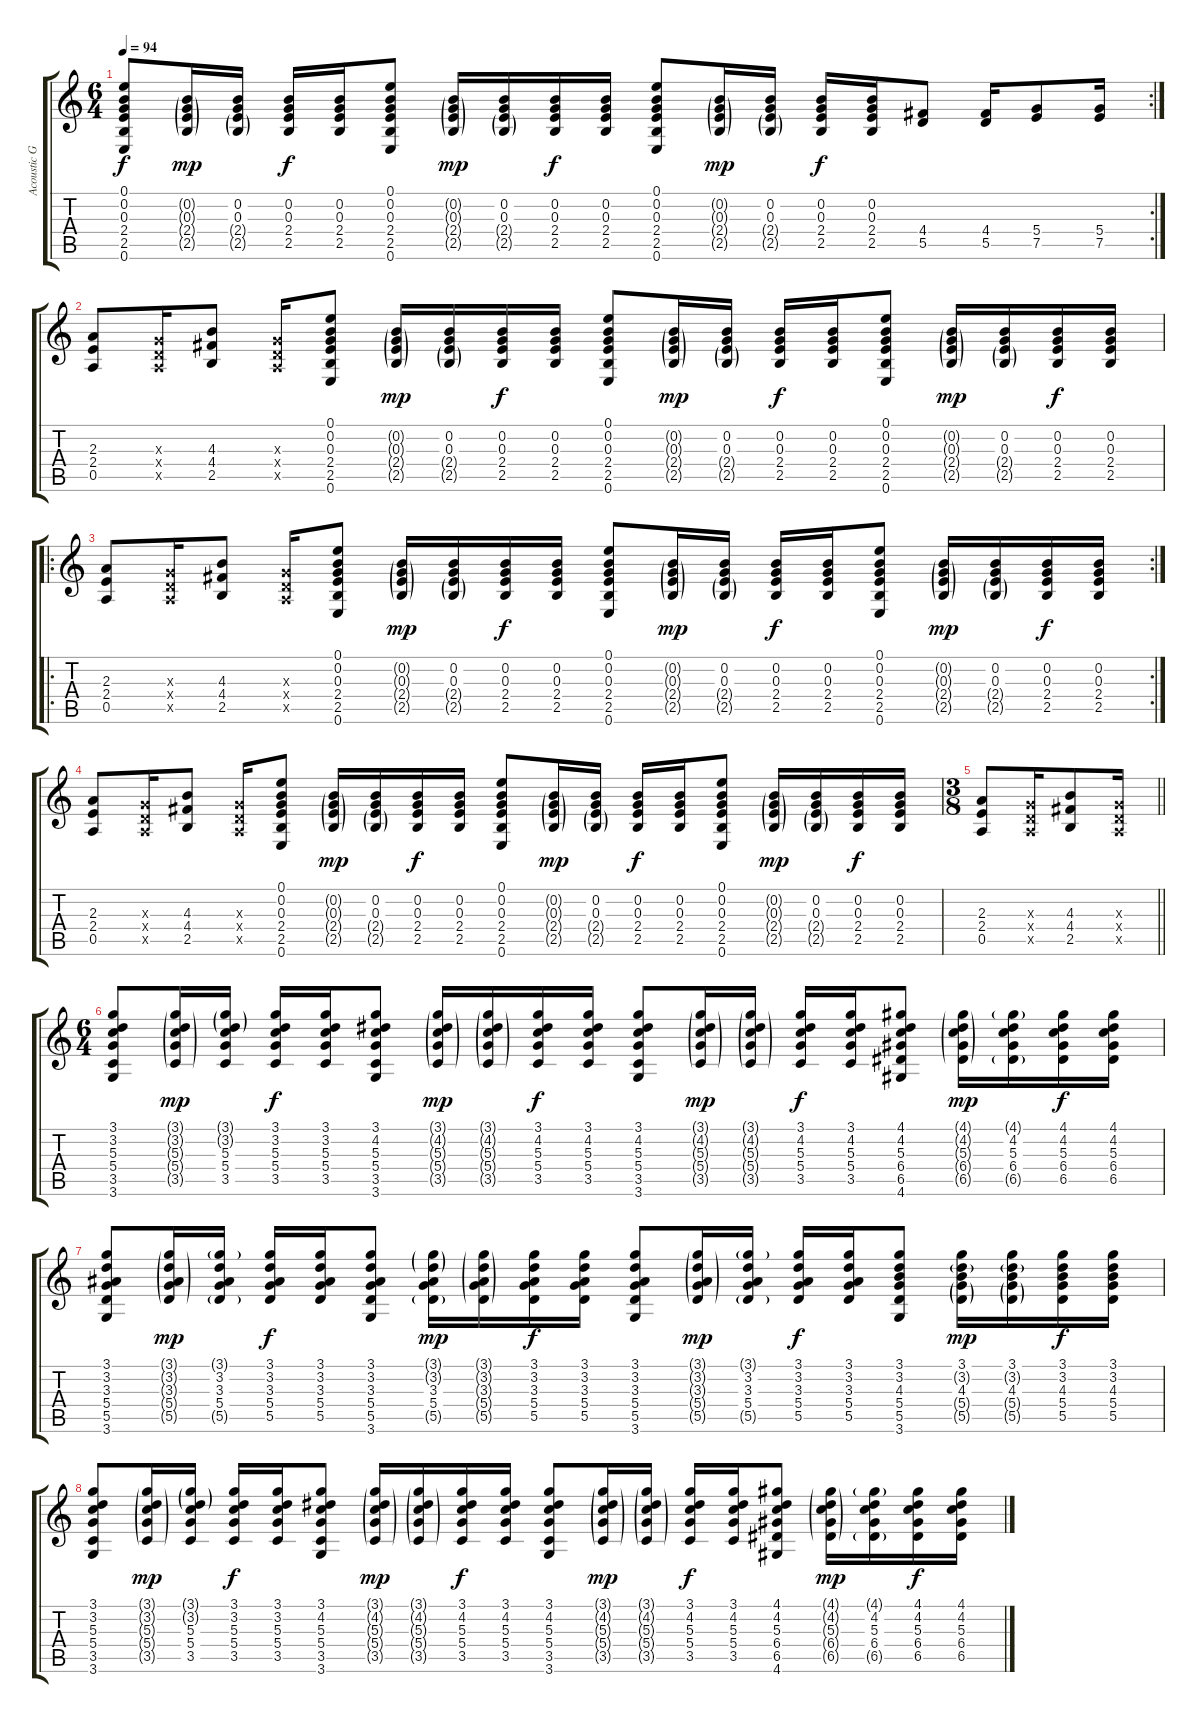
\track ("Acoustic Guitar" "Acoustic G") {instrument acousticguitarsteel}
\staff {score tabs}
\tuning (E4 B3 G3 D3 A2 E2) {hide}
\rc 2
\ts (6 4)
\tempo 94
\clef g2
\ks c
(0.1 0.2 0.3 2.4 2.5 0.6).8{dy f} (0.2{g} 0.3{g} 2.4{g} 2.5{g}).16{dy mp} (0.2 0.3 2.4{g} 2.5{g}).16 (0.2 0.3 2.4 2.5).16{dy f} (0.2 0.3 2.4 2.5).16 (0.1 0.2 0.3 2.4 2.5 0.6).8 (0.2{g} 0.3{g} 2.4{g} 2.5{g}).16{dy mp} (0.2 0.3 2.4{g} 2.5{g}).16 (0.2 0.3 2.4 2.5).16{dy f} (0.2 0.3 2.4 2.5).16 (0.1 0.2 0.3 2.4 2.5 0.6).8 (0.2{g} 0.3{g} 2.4{g} 2.5{g}).16{dy mp} (0.2 0.3 2.4{g} 2.5{g}).16 (0.2 0.3 2.4 2.5).16{dy f} (0.2 0.3 2.4 2.5).16 (4.4 5.5).8 (4.4 5.5).16 (5.4 7.5).8 (5.4 7.5).16 |
(2.3 2.4 0.5).8 (0.3{x} 0.4{x} 0.5{x}).16 (4.3 4.4 2.5).8 (0.3{x} 0.4{x} 0.5{x}).16 (0.1 0.2 0.3 2.4 2.5 0.6).8 (0.2{g} 0.3{g} 2.4{g} 2.5{g}).16{dy mp} (0.2 0.3 2.4{g} 2.5{g}).16 (0.2 0.3 2.4 2.5).16{dy f} (0.2 0.3 2.4 2.5).16 (0.1 0.2 0.3 2.4 2.5 0.6).8 (0.2{g} 0.3{g} 2.4{g} 2.5{g}).16{dy mp} (0.2 0.3 2.4{g} 2.5{g}).16 (0.2 0.3 2.4 2.5).16{dy f} (0.2 0.3 2.4 2.5).16 (0.1 0.2 0.3 2.4 2.5 0.6).8 (0.2{g} 0.3{g} 2.4{g} 2.5{g}).16{dy mp} (0.2 0.3 2.4{g} 2.5{g}).16 (0.2 0.3 2.4 2.5).16{dy f} (0.2 0.3 2.4 2.5).16 |
\ro
\rc 2
(2.3 2.4 0.5).8 (0.3{x} 0.4{x} 0.5{x}).16 (4.3 4.4 2.5).8 (0.3{x} 0.4{x} 0.5{x}).16 (0.1 0.2 0.3 2.4 2.5 0.6).8 (0.2{g} 0.3{g} 2.4{g} 2.5{g}).16{dy mp} (0.2 0.3 2.4{g} 2.5{g}).16 (0.2 0.3 2.4 2.5).16{dy f} (0.2 0.3 2.4 2.5).16 (0.1 0.2 0.3 2.4 2.5 0.6).8 (0.2{g} 0.3{g} 2.4{g} 2.5{g}).16{dy mp} (0.2 0.3 2.4{g} 2.5{g}).16 (0.2 0.3 2.4 2.5).16{dy f} (0.2 0.3 2.4 2.5).16 (0.1 0.2 0.3 2.4 2.5 0.6).8 (0.2{g} 0.3{g} 2.4{g} 2.5{g}).16{dy mp} (0.2 0.3 2.4{g} 2.5{g}).16 (0.2 0.3 2.4 2.5).16{dy f} (0.2 0.3 2.4 2.5).16 |
(2.3 2.4 0.5).8 (0.3{x} 0.4{x} 0.5{x}).16 (4.3 4.4 2.5).8 (0.3{x} 0.4{x} 0.5{x}).16 (0.1 0.2 0.3 2.4 2.5 0.6).8 (0.2{g} 0.3{g} 2.4{g} 2.5{g}).16{dy mp} (0.2 0.3 2.4{g} 2.5{g}).16 (0.2 0.3 2.4 2.5).16{dy f} (0.2 0.3 2.4 2.5).16 (0.1 0.2 0.3 2.4 2.5 0.6).8 (0.2{g} 0.3{g} 2.4{g} 2.5{g}).16{dy mp} (0.2 0.3 2.4{g} 2.5{g}).16 (0.2 0.3 2.4 2.5).16{dy f} (0.2 0.3 2.4 2.5).16 (0.1 0.2 0.3 2.4 2.5 0.6).8 (0.2{g} 0.3{g} 2.4{g} 2.5{g}).16{dy mp} (0.2 0.3 2.4{g} 2.5{g}).16 (0.2 0.3 2.4 2.5).16{dy f} (0.2 0.3 2.4 2.5).16 |
\ts (3 8)
\barLineRight lightlight
(2.3 2.4 0.5).8 (0.3{x} 0.4{x} 0.5{x}).16 (4.3 4.4 2.5).8 (0.3{x} 0.4{x} 0.5{x}).16 |
\ts (6 4)
(3.1 3.2 5.3 5.4 3.5 3.6).8 (3.1{g} 3.2{g} 5.3{g} 5.4{g} 3.5{g}).16{dy mp} (3.1{g} 3.2{g} 5.3 5.4 3.5).16 (3.1 3.2 5.3 5.4 3.5).16{dy f} (3.1 3.2 5.3 5.4 3.5).16 (3.1 4.2 5.3 5.4 3.5 3.6).8 (3.1{g} 4.2{g} 5.3{g} 5.4{g} 3.5{g}).16{dy mp} (3.1{g} 4.2{g} 5.3{g} 5.4{g} 3.5{g}).16 (3.1 4.2 5.3 5.4 3.5).16{dy f} (3.1 4.2 5.3 5.4 3.5).16 (3.1 4.2 5.3 5.4 3.5 3.6).8 (3.1{g} 4.2{g} 5.3{g} 5.4{g} 3.5{g}).16{dy mp} (3.1{g} 4.2{g} 5.3{g} 5.4{g} 3.5{g}).16 (3.1 4.2 5.3 5.4 3.5).16{dy f} (3.1 4.2 5.3 5.4 3.5).16 (4.1 4.2 5.3 6.4 6.5 4.6).8 (4.1{g} 4.2{g} 5.3{g} 6.4{g} 6.5{g}).16{dy mp} (4.1{g} 4.2 5.3 6.4 6.5{g}).16 (4.1 4.2 5.3 6.4 6.5).16{dy f} (4.1 4.2 5.3 6.4 6.5).16 |
(3.1 3.2 3.3 5.4 5.5 3.6).8 (3.1{g} 3.2{g} 3.3{g} 5.4{g} 5.5{g}).16{dy mp} (3.1{g} 3.2 3.3 5.4 5.5{g}).16 (3.1 3.2 3.3 5.4 5.5).16{dy f} (3.1 3.2 3.3 5.4 5.5).16 (3.1 3.2 3.3 5.4 5.5 3.6).8 (3.1{g} 3.2{g} 3.3 5.4 5.5{g}).16{dy mp} (3.1{g} 3.2{g} 3.3{g} 5.4{g} 5.5{g}).16 (3.1 3.2 3.3 5.4 5.5).16{dy f} (3.1 3.2 3.3 5.4 5.5).16 (3.1 3.2 3.3 5.4 5.5 3.6).8 (3.1{g} 3.2{g} 3.3{g} 5.4{g} 5.5{g}).16{dy mp} (3.1{g} 3.2 3.3 5.4 5.5{g}).16 (3.1 3.2 3.3 5.4 5.5).16{dy f} (3.1 3.2 3.3 5.4 5.5).16 (3.1 3.2 4.3 5.4 5.5 3.6).8 (3.1 3.2{g} 4.3 5.4{g} 5.5{g}).16{dy mp} (3.1 3.2{g} 4.3 5.4{g} 5.5{g}).16 (3.1 3.2 4.3 5.4 5.5).16{dy f} (3.1 3.2 4.3 5.4 5.5).16 |
(3.1 3.2 5.3 5.4 3.5 3.6).8 (3.1{g} 3.2{g} 5.3{g} 5.4{g} 3.5{g}).16{dy mp} (3.1{g} 3.2{g} 5.3 5.4 3.5).16 (3.1 3.2 5.3 5.4 3.5).16{dy f} (3.1 3.2 5.3 5.4 3.5).16 (3.1 4.2 5.3 5.4 3.5 3.6).8 (3.1{g} 4.2{g} 5.3{g} 5.4{g} 3.5{g}).16{dy mp} (3.1{g} 4.2{g} 5.3{g} 5.4{g} 3.5{g}).16 (3.1 4.2 5.3 5.4 3.5).16{dy f} (3.1 4.2 5.3 5.4 3.5).16 (3.1 4.2 5.3 5.4 3.5 3.6).8 (3.1{g} 4.2{g} 5.3{g} 5.4{g} 3.5{g}).16{dy mp} (3.1{g} 4.2{g} 5.3{g} 5.4{g} 3.5{g}).16 (3.1 4.2 5.3 5.4 3.5).16{dy f} (3.1 4.2 5.3 5.4 3.5).16 (4.1 4.2 5.3 6.4 6.5 4.6).8 (4.1{g} 4.2{g} 5.3{g} 6.4{g} 6.5{g}).16{dy mp} (4.1{g} 4.2 5.3 6.4 6.5{g}).16 (4.1 4.2 5.3 6.4 6.5).16{dy f} (4.1 4.2 5.3 6.4 6.5).16
